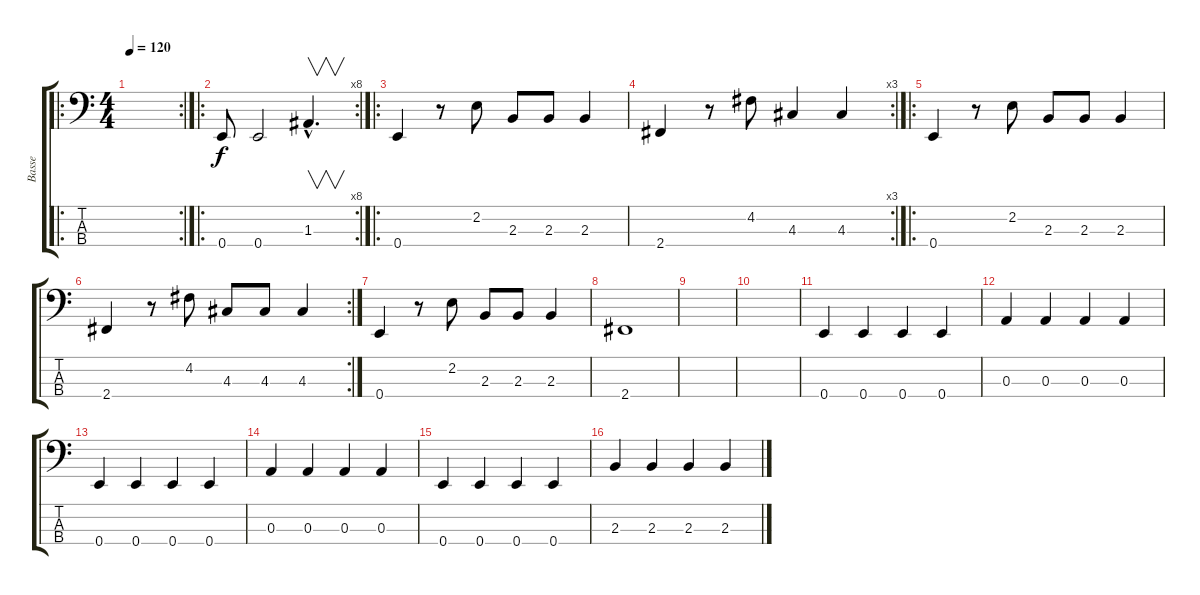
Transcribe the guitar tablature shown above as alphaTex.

\track ("Basse" "Basse") {instrument electricbasspick}
\staff {score tabs}
\tuning (G2 D2 A1 E1) {hide}
\ro
\rc 2
\ts (4 4)
\tempo 120
\clef f4
\ks c
|
\ro
\rc 8
0.4.8 0.4.2 1.3{hac}.4{v d} |
\ro
0.4.4 r.8 2.2.8 2.3.8 2.3.8 2.3.4 |
\rc 3
2.4.4 r.8 4.2.8 4.3.4 4.3.4 |
\ro
0.4.4 r.8 2.2.8 2.3.8 2.3.8 2.3.4 |
\rc 2
2.4.4 r.8 4.2.8 4.3.8 4.3.8 4.3.4 |
0.4.4 r.8 2.2.8 2.3.8 2.3.8 2.3.4 |
2.4.1 |
|
|
0.4.4 0.4.4 0.4.4 0.4.4 |
0.3.4 0.3.4 0.3.4 0.3.4 |
0.4.4 0.4.4 0.4.4 0.4.4 |
0.3.4 0.3.4 0.3.4 0.3.4 |
0.4.4 0.4.4 0.4.4 0.4.4 |
2.3.4 2.3.4 2.3.4 2.3.4
